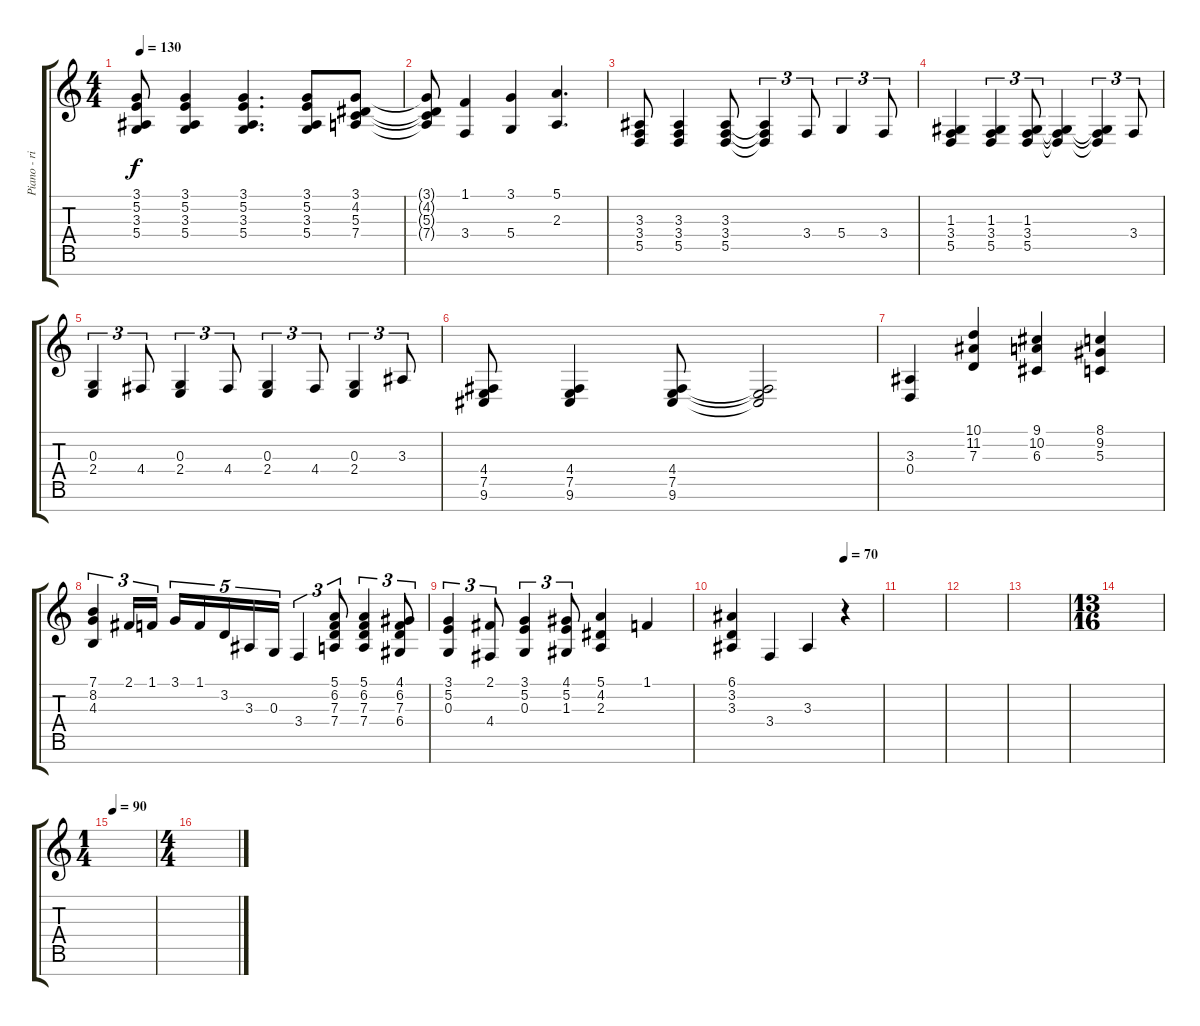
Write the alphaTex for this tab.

\track ("Piano - right" "Piano - ri") {instrument brightacousticpiano}
\staff {score tabs}
\tuning (E4 B3 G3 D3 A2 E2 B1) {hide}
\ts (4 4)
\tempo 130
\clef g2
\ks c
(3.1 5.2 3.3 5.4).8{dy f} (3.1 5.2 3.3 5.4).4 (3.1 5.2 3.3 5.4).4{d} (3.1 5.2 3.3 5.4).8 (3.1 4.2 5.3 7.4).8 |
(3.1{t} 4.2{t} 5.3{t} 7.4{t}).8 (1.1 3.4).4 (3.1 5.4).4 (5.1 2.3).4{d} |
(3.3 3.4 5.5).8 (3.3 3.4 5.5).4 (3.3 3.4 5.5).8 (3.3{t} 3.4{t} 5.5{t}).4{tu (3 2)} 3.4.8{tu (3 2)} 5.4.4{tu (3 2)} 3.4.8{tu (3 2)} |
(1.3 3.4 5.5).4 (1.3 3.4 5.5).4{tu (3 2)} (1.3 3.4 5.5).8{tu (3 2)} (1.3{t} 3.4{t} 5.5{t}).4 (1.3{t} 3.4{t} 5.5{t}).4{tu (3 2)} 3.4.8{tu (3 2)} |
(0.3 2.4).4{tu (3 2)} 4.4.8{tu (3 2)} (0.3 2.4).4{tu (3 2)} 4.4.8{tu (3 2)} (0.3 2.4).4{tu (3 2)} 4.4.8{tu (3 2)} (0.3 2.4).4{tu (3 2)} 3.3.8{tu (3 2)} |
(4.4 7.5 9.6).8 (4.4 7.5 9.6).4 (4.4 7.5 9.6).8 (4.4{t} 7.5{t} 9.6{t}).2 |
(3.3 0.4).4 (10.1 11.2 7.3).4 (9.1 10.2 6.3).4 (8.1 9.2 5.3).4 |
(7.1 8.2 4.3).4{tu (3 2)} 2.1.16{tu (3 2)} 1.1.16{tu (3 2)} 3.1.16{tu (5 4)} 1.1.16{tu (5 4)} 3.2.16{tu (5 4)} 3.3.16{tu (5 4)} 0.3.16{tu (5 4)} 3.4.4{tu (3 2)} (5.1 6.2 7.3 7.4).8{tu (3 2)} (5.1 6.2 7.3 7.4).4{tu (3 2)} (4.1 6.2 7.3 6.4).8{tu (3 2)} |
(3.1 5.2 0.3).4{tu (3 2)} (2.1 4.4).8{tu (3 2)} (3.1 5.2 0.3).4{tu (3 2)} (4.1 5.2 1.3).8{tu (3 2)} (5.1 4.2 2.3).4 1.1.4 |
\tempo (70 0.75)
(6.1 3.2 3.3).4 3.4.4 3.3.4 r.4 |
|
|
|
\ts (13 16)
|
\ts (1 4)
\tempo 90
|
\ts (4 4)
